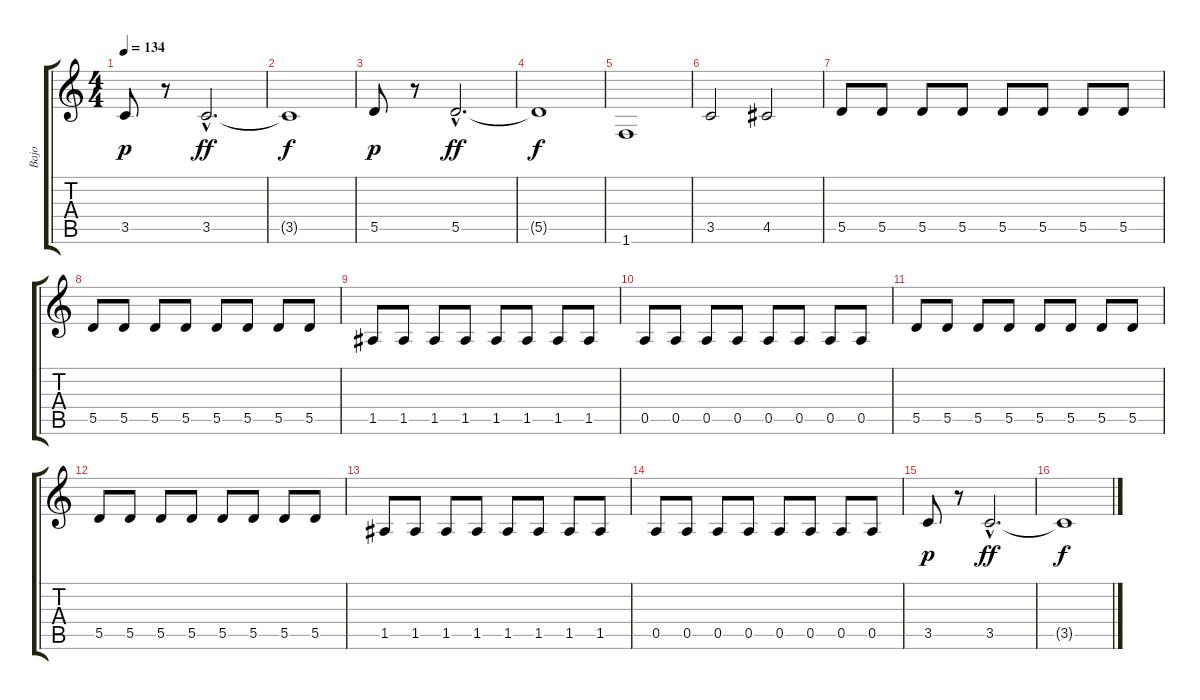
\track ("Bajo" "Bajo") {instrument electricbassfinger}
\staff {score tabs}
\tuning (E4 B3 G3 D3 A2 E2) {hide}
\ts (4 4)
\tempo 134
\clef g2
\ks c
3.5.8{dy p} r.8 3.5{hac}.2{d dy ff} |
3.5{t}.1{dy f} |
5.5.8{dy p} r.8 5.5{hac}.2{d dy ff} |
5.5{t}.1{dy f} |
1.6.1 |
3.5.2 4.5.2 |
5.5.8 5.5.8 5.5.8 5.5.8 5.5.8 5.5.8 5.5.8 5.5.8 |
5.5.8 5.5.8 5.5.8 5.5.8 5.5.8 5.5.8 5.5.8 5.5.8 |
1.5.8 1.5.8 1.5.8 1.5.8 1.5.8 1.5.8 1.5.8 1.5.8 |
0.5.8 0.5.8 0.5.8 0.5.8 0.5.8 0.5.8 0.5.8 0.5.8 |
5.5.8 5.5.8 5.5.8 5.5.8 5.5.8 5.5.8 5.5.8 5.5.8 |
5.5.8 5.5.8 5.5.8 5.5.8 5.5.8 5.5.8 5.5.8 5.5.8 |
1.5.8 1.5.8 1.5.8 1.5.8 1.5.8 1.5.8 1.5.8 1.5.8 |
0.5.8 0.5.8 0.5.8 0.5.8 0.5.8 0.5.8 0.5.8 0.5.8 |
3.5.8{dy p} r.8 3.5{hac}.2{d dy ff} |
3.5{t}.1{dy f}
